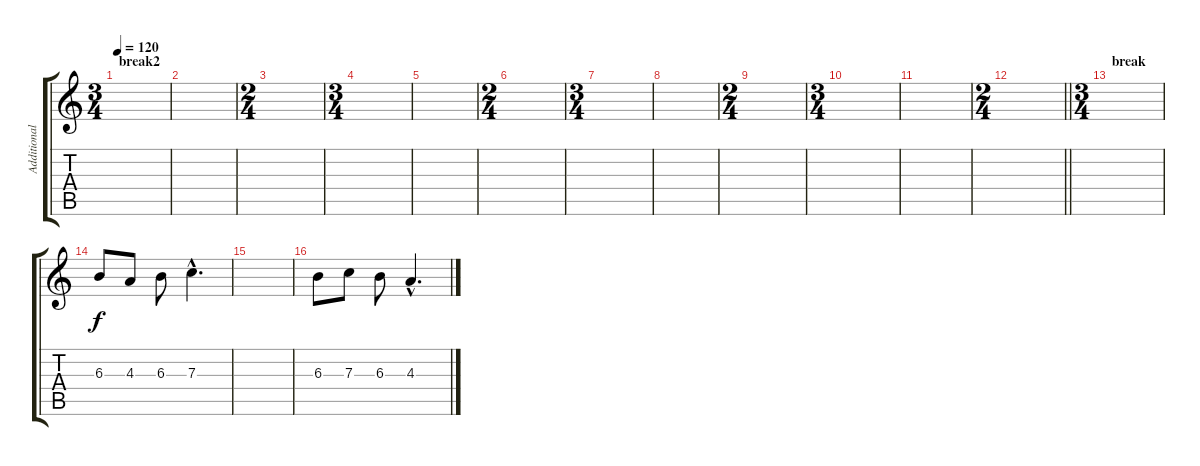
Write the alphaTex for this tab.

\track ("Additional Guitare" "Additional") {instrument distortionguitar}
\staff {score tabs}
\tuning (D4 A3 F3 C3 G2 D2) {hide}
\ts (3 4)
\section ("" "break2")
\tempo 120
\clef g2
\ks c
|
|
\ts (2 4)
|
\ts (3 4)
|
|
\ts (2 4)
|
\ts (3 4)
|
|
\ts (2 4)
|
\ts (3 4)
|
|
\ts (2 4)
\barLineRight lightlight
|
\ts (3 4)
\section ("" "break")
|
6.3.8 4.3.8 6.3.8 7.3{hac}.4{d} |
|
6.3.8 7.3.8 6.3.8 4.3{hac}.4{d}
